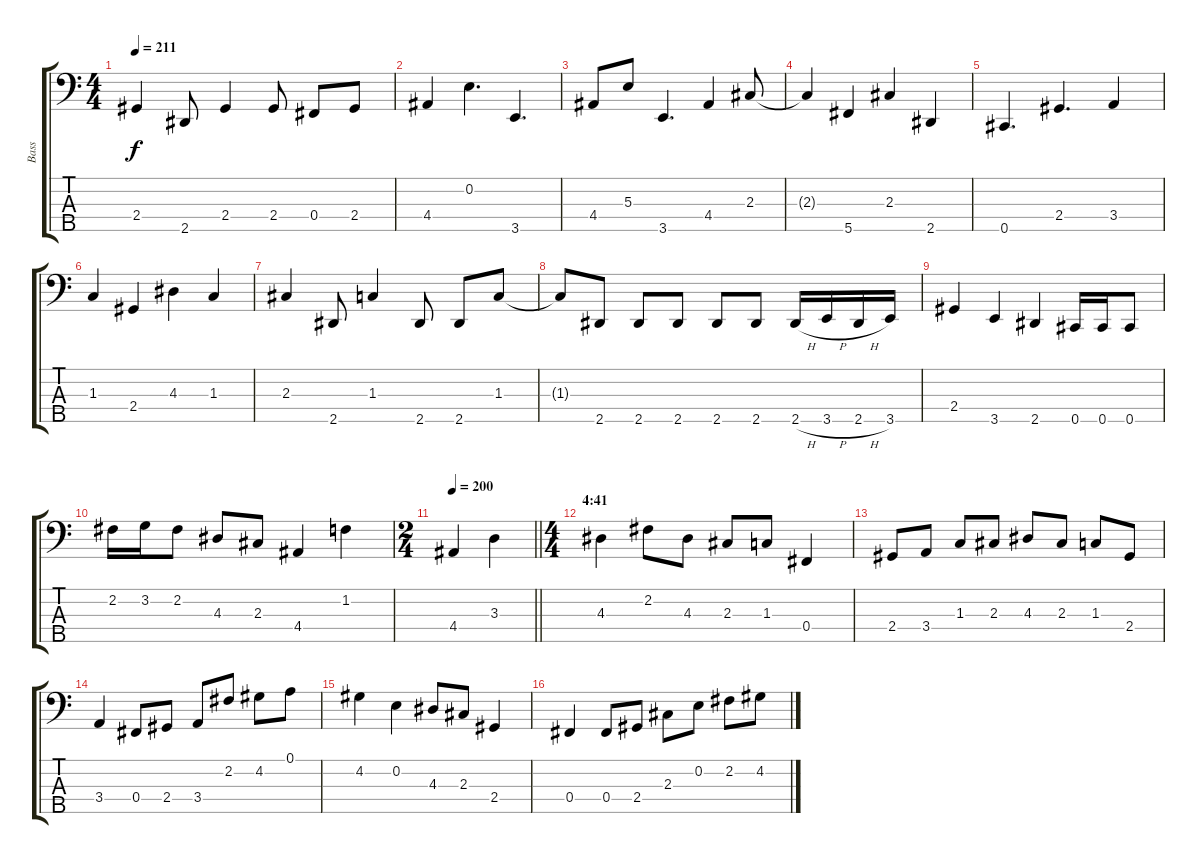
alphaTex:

\track ("Bass" "Bass") {instrument electricbassfinger}
\staff {score tabs}
\tuning (A2 E2 B1 Gb1 Db1) {hide}
\ts (4 4)
\tempo 211
\clef f4
\ks c
2.4.4{dy f} 2.5.8 2.4.4 2.4.8 0.4.8 2.4.8 |
4.4.4 0.2.4{d} 3.5.4{d} |
4.4.8 5.3.8 3.5.4{d} 4.4.4 2.3.8 |
2.3{t}.4 5.5.4 2.3.4 2.5.4 |
0.5.4{d} 2.4.4{d} 3.4.4 |
1.3.4 2.4.4 4.3.4 1.3.4 |
2.3.4 2.5.8 1.3.4 2.5.8 2.5.8 1.3.8 |
1.3{t}.8 2.5.8 2.5.8 2.5.8 2.5.8 2.5.8 2.5{h}.16 3.5{h}.16 2.5{h}.16 3.5.16 |
2.4.4 3.5.4 2.5.4 0.5.16 0.5.16 0.5.8 |
2.2.16 3.2.16 2.2.8 4.3.8 2.3.8 4.4.4 1.2.4 |
\ts (2 4)
\tempo 200
\barLineRight lightlight
4.4.4 3.3.4 |
\ts (4 4)
\section ("" "4:41")
4.3.4 2.2.8 4.3.8 2.3.8 1.3.8 0.4.4 |
2.4.8 3.4.8 1.3.8 2.3.8 4.3.8 2.3.8 1.3.8 2.4.8 |
3.4.4 0.4.8 2.4.8 3.4.8 2.2.8 4.2.8 0.1.8 |
4.2.4 0.2.4 4.3.8 2.3.8 2.4.4 |
0.4.4 0.4.8 2.4.8 2.3.8 0.2.8 2.2.8 4.2.8
